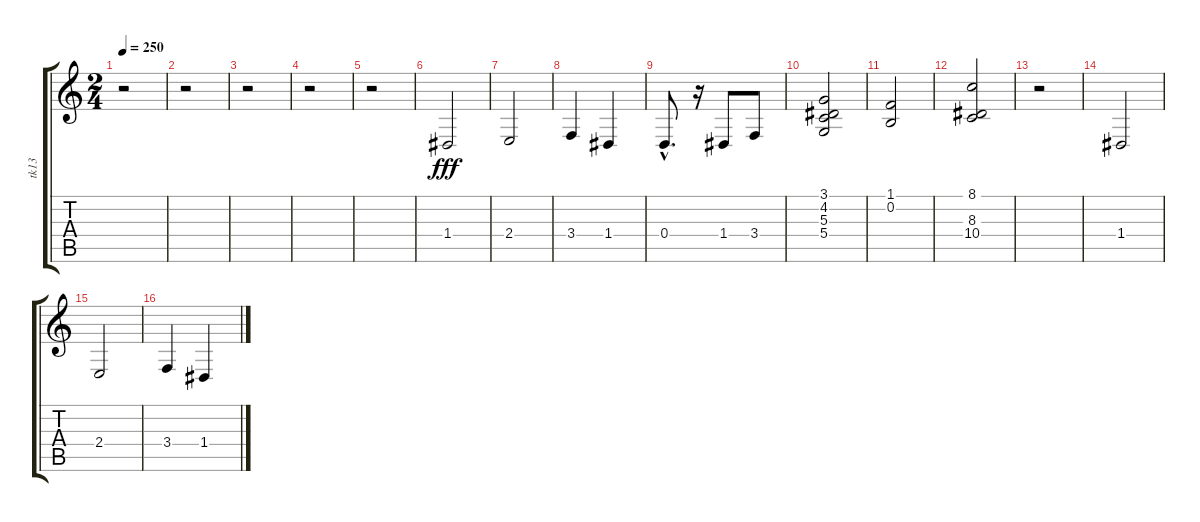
\track ("tk13" "tk13") {instrument stringensemble1}
\staff {score tabs}
\tuning (E4 B3 G3 D3 A2 E2) {hide}
\ts (2 4)
\tempo 250
\clef g2
\ks c
r.2{dy fff} |
r.2 |
r.2 |
r.2 |
r.2 |
1.4.2 |
2.4.2 |
3.4.4 1.4.4 |
0.4{hac}.8{d} r.16 1.4.8 3.4.8 |
(3.1 4.2 5.3 5.4).2 |
(1.1 0.2).2 |
(8.1 8.3 10.4).2 |
r.2 |
1.4.2 |
2.4.2 |
3.4.4 1.4.4
